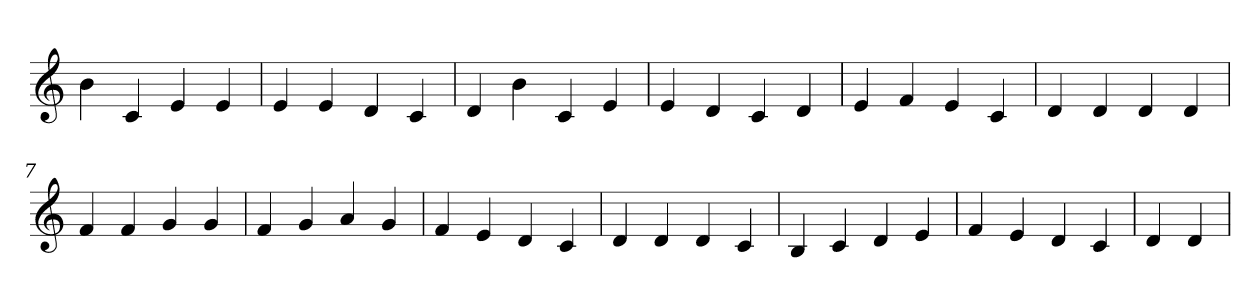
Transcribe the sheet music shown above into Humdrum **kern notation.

**kern
*part1
*staff1
*clefG2
=1
4b
4c
4e
4e
=2
4e
4e
4d
4c
=3
4d
4b
4c
4e
=4
4e
4d
4c
4d
=5
4e
4f
4e
4c
=6
4d
4d
4d
4d
=7
4f
4f
4g
4g
=8
4f
4g
4a
4g
=9
4f
4e
4d
4c
=10
4d
4d
4d
4c
=11
4B
4c
4d
4e
=12
4f
4e
4d
4c
=13
4d
4d
=
*-
